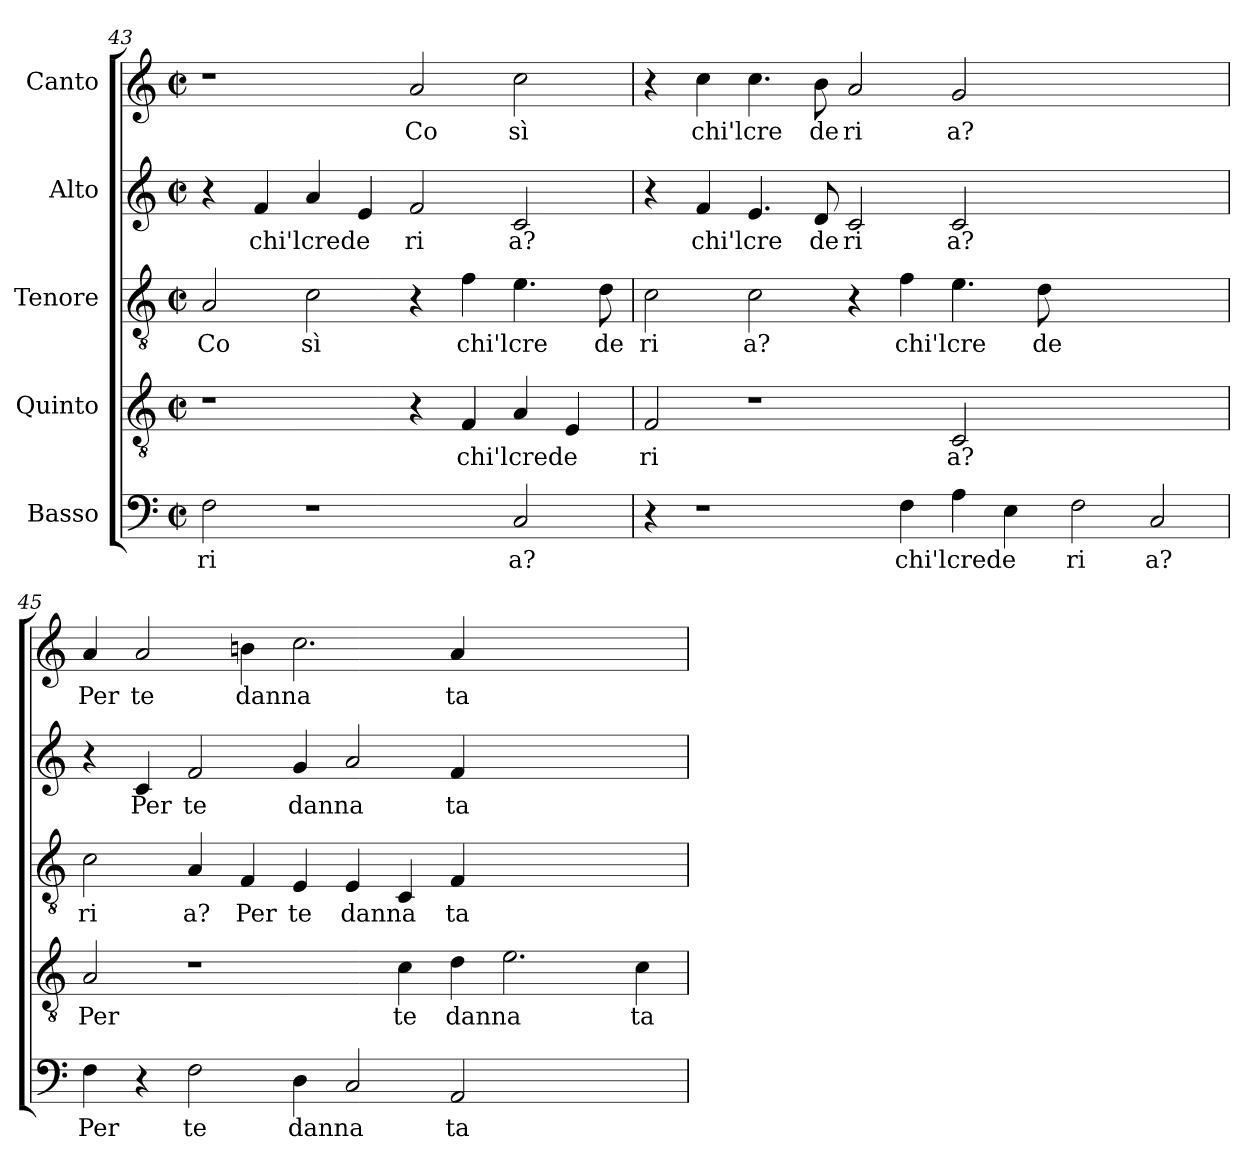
**kern	**text	**kern	**text	**kern	**text	**kern	**text	**kern	**text
*part5	*part5	*part4	*part4	*part3	*part3	*part2	*part2	*part1	*part1
*staff5	*staff5	*staff4	*staff4	*staff3	*staff3	*staff2	*staff2	*staff1	*staff1
*I"Basso	*	*I"Quinto	*	*I"Tenore	*	*I"Alto	*	*I"Canto	*
*clefF4	*	*clefGv2	*	*clefGv2	*	*clefG2	*	*clefG2	*
*k[]	*	*k[]	*	*k[]	*	*k[]	*	*k[]	*
*C:	*	*C:	*	*C:	*	*C:	*	*C:	*
*M2/2	*	*M2/2	*	*M2/2	*	*M2/2	*	*M2/2	*
*met(c|)	*	*met(c|)	*	*met(c|)	*	*met(c|)	*	*met(c|)	*
=43	=43	=43	=43	=43	=43	=43	=43	=43	=43
!	!LO:LY:b:cj	!	!	!	!LO:LY:b:cj	!	!	!	!
2F\	ri	1r	.	2A/	Co	4r	.	1r	.
!	!	!	!	!	!	!	!LO:LY:b:cj	!	!
.	.	.	.	.	.	4f/	chi'l	.	.
!	!	!	!	!	!LO:LY:b:cj	!	!LO:LY:b:cj	!	!
1r	.	.	.	2c\	sì	4a/	crede	.	.
.	.	.	.	.	.	4e/	.	.	.
!	!	!	!	!	!	!	!LO:LY:b:cj	!	!LO:LY:b:cj
.	.	4r	.	4r	.	2f/	ri	2a/	Co
!	!	!	!LO:LY:b:cj	!	!LO:LY:b:cj	!	!	!	!
.	.	4F/	chi'l	4f\	chi'l	.	.	.	.
!	!LO:LY:b:cj	!	!LO:LY:b:cj	!	!LO:LY:b:cj	!	!LO:LY:b:cj	!	!LO:LY:b:cj
2C/	a?	4A/	crede	4.e\	cre	2c/	a?	2cc\	sì
.	.	4E/	.	.	.	.	.	.	.
!	!	!	!	!	!LO:LY:b:cj	!	!	!	!
.	.	.	.	8d\	de	.	.	.	.
=44	=44	=44	=44	=44	=44	=44	=44	=44	=44
!	!	!	!LO:LY:b:cj	!	!LO:LY:b:cj	!	!	!	!
4r	.	2F/	ri	2c\	ri	4r	.	4r	.
!	!	!	!	!	!	!	!LO:LY:b:cj	!	!LO:LY:b:cj
1r	.	.	.	.	.	4f/	chi'l	4cc\	chi'l
!	!	!	!	!	!LO:LY:b:cj	!	!LO:LY:b:cj	!	!LO:LY:b:cj
.	.	1r	.	2c\	a?	4.e/	cre	4.cc\	cre
!	!	!	!	!	!	!	!LO:LY:b:cj	!	!LO:LY:b:cj
.	.	.	.	.	.	8d/	de	8b\	de
!	!	!	!	!	!	!	!LO:LY:b:cj	!	!LO:LY:b:cj
.	.	.	.	4r	.	2c/	ri	2a/	ri
!	!LO:LY:b:cj	!	!	!	!LO:LY:b:cj	!	!	!	!
4F\	chi'l	.	.	4f\	chi'l	.	.	.	.
!	!LO:LY:b:cj	!	!LO:LY:b:cj	!	!LO:LY:b:cj	!	!LO:LY:b:cj	!	!LO:LY:b:cj
4A\	crede	2C/	a?	4.e\	cre	2c/	a?	2g/	a?
4E\	.	.	.	.	.	.	.	.	.
!	!	!	!	!	!LO:LY:b:cj	!	!	!	!
.	.	.	.	8d\	de	.	.	.	.
!	!LO:LY:b:cj	!	!	!	!	!	!	!	!
2F\	ri	1ryy	.	1ryy	.	1ryy	.	1ryy	.
!	!LO:LY:b:cj	!	!	!	!	!	!	!	!
2C/	a?	.	.	.	.	.	.	.	.
=45	=45	=45	=45	=45	=45	=45	=45	=45	=45
!	!LO:LY:b:cj	!	!LO:LY:b:cj	!	!LO:LY:b:cj	!	!	!	!LO:LY:b:cj
4F\	Per	2A/	Per	2c\	ri	4r	.	4a/	Per
!	!	!	!	!	!	!	!LO:LY:b:cj	!	!LO:LY:b:cj
4r	.	.	.	.	.	4c/	Per	2a/	te
!	!LO:LY:b:cj	!	!	!	!LO:LY:b:cj	!	!LO:LY:b:cj	!	!
2F\	te	1r	.	4A/	a?	2f/	te	.	.
!	!	!	!	!	!LO:LY:b:cj	!	!	!	!LO:LY:b:cj
.	.	.	.	4F/	Per	.	.	4bn\	danna
!	!LO:LY:b:cj	!	!	!	!LO:LY:b:cj	!	!LO:LY:b:cj	!	!
4D\	danna	.	.	4E/	te	4g/	danna	2.cc\	.
!	!	!	!	!	!LO:LY:b:cj	!	!	!	!
2C/	.	.	.	4E/	danna	2a/	.	.	.
!	!	!	!LO:LY:b:cj	!	!	!	!	!	!
.	.	4c\	te	4C/	.	.	.	.	.
!	!LO:LY:b:cj	!	!LO:LY:b:cj	!	!LO:LY:b:cj	!	!LO:LY:b:cj	!	!LO:LY:b:cj
2AA/	ta	4d\	danna	4F/	ta	4f/	ta	4a/	ta
.	.	2.e\	.	1ryy	.	1ryy	.	1ryy	.
2.ryy	.	.	.	.	.	.	.	.	.
!	!	!	!LO:LY:b:cj	!	!	!	!	!	!
.	.	4c\	ta	.	.	.	.	.	.
=	=	=	=	=	=	=	=	=	=
*-	*-	*-	*-	*-	*-	*-	*-	*-	*-
